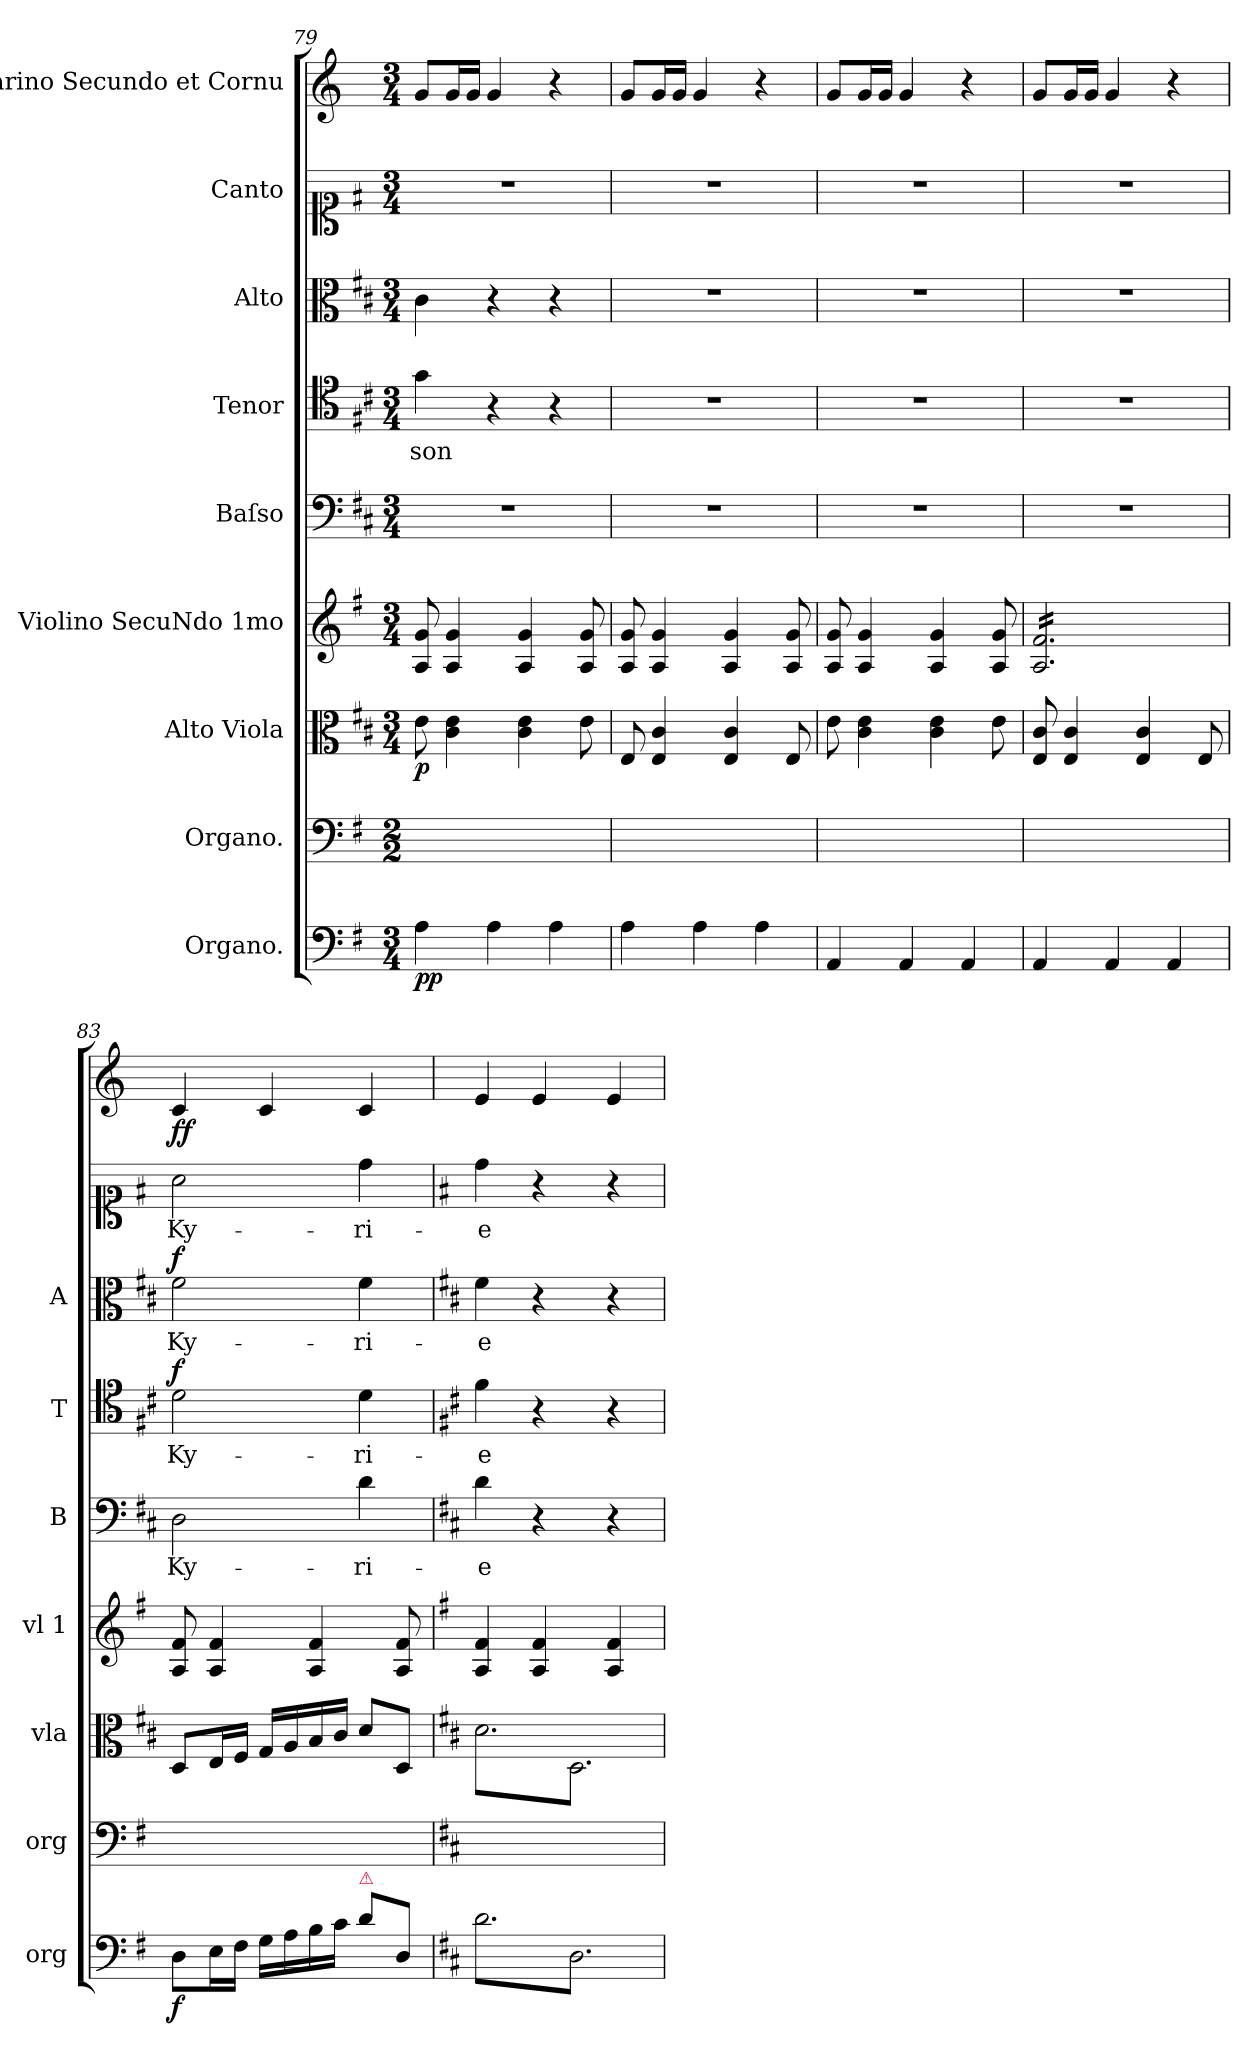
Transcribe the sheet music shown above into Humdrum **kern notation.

**kern	**dynam	**kern	**kern	**dynam	**kern	**kern	**text	**kern	**text	**dynam	**kern	**text	**dynam	**kern	**text	**dynam	**kern	**dynam
*part9	*part9	*part8	*part7	*part7	*part6	*part5	*part5	*part4	*part4	*part4	*part3	*part3	*part3	*part2	*part2	*part2	*part1	*part1
*staff9	*staff9	*staff8	*staff7	*staff7	*staff6	*staff5	*staff5	*staff4	*staff4	*staff4	*staff3	*staff3	*staff3	*staff2	*staff2	*staff2	*staff1	*staff1
*I"Organo.	*	*I"Organo.	*I"Alto Viola	*	*I"Violino SecuNdo 1mo	*I"Baſso	*	*I"Tenor	*	*	*I"Alto	*	*	*I"Canto	*	*	*I"Clarino Secundo et Cornu	*
*I'org	*	*I'org	*I'vla	*	*I'vl 1	*I'B	*	*I'T	*	*	*I'A	*	*	*	*	*	*	*
*clefF4	*	*clefF4	*clefC3	*	*clefG2	*clefF4	*	*clefC4	*	*	*clefC3	*	*	*clefC1	*	*	*clefG2	*
*	*	*	*	*	*	*	*	*	*	*	*	*	*	*	*	*	*ITrd6c10	*
*k[f#]	*	*k[f#]	*k[f#c#]	*	*k[f#]	*k[f#c#]	*	*k[f#c#]	*	*	*k[f#c#]	*	*	*k[f#]	*	*	*k[f#c#]	*
*M3/4	*	*M2/2	*M3/4	*	*M3/4	*M3/4	*	*M3/4	*	*	*M3/4	*	*	*M3/4	*	*	*M3/4	*
=79	=79	=79	=79	=79	=79	=79	=79	=79	=79	=79	=79	=79	=79	=79	=79	=79	=79	=79
!	!LO:DY:b	!	!	!LO:DY:b	!	!	!	!	!	!	!	!	!	!	!	!	!	!LO:DY:b
4A\	pp.	2.ryy	8e\	p	8A/ 8g/	2.r	.	4g\	-son	.	4c#\	.	.	2.r	.	.	8A/L	po.
.	.	.	4c#\ 4e\	.	4A/ 4g/	.	.	.	.	.	.	.	.	.	.	.	16A/L	.
.	.	.	.	.	.	.	.	.	.	.	.	.	.	.	.	.	16A/JJ	.
4A\	.	.	.	.	.	.	.	4r	.	.	4r	.	.	.	.	.	4A/	.
.	.	.	4c#\ 4e\	.	4A/ 4g/	.	.	.	.	.	.	.	.	.	.	.	.	.
4A\	.	.	.	.	.	.	.	4r	.	.	4r	.	.	.	.	.	4r	.
.	.	.	8e\	.	8A/ 8g/	.	.	.	.	.	.	.	.	.	.	.	.	.
=80	=80	=80	=80	=80	=80	=80	=80	=80	=80	=80	=80	=80	=80	=80	=80	=80	=80	=80
4A\	.	2.ryy	8E/	.	8A/ 8g/	2.r	.	2.r	.	.	2.r	.	.	2.r	.	.	8A/L	.
.	.	.	4E/ 4c#/	.	4A/ 4g/	.	.	.	.	.	.	.	.	.	.	.	16A/L	.
.	.	.	.	.	.	.	.	.	.	.	.	.	.	.	.	.	16A/JJ	.
4A\	.	.	.	.	.	.	.	.	.	.	.	.	.	.	.	.	4A/	.
.	.	.	4E/ 4c#/	.	4A/ 4g/	.	.	.	.	.	.	.	.	.	.	.	.	.
4A\	.	.	.	.	.	.	.	.	.	.	.	.	.	.	.	.	4r	.
.	.	.	8E/	.	8A/ 8g/	.	.	.	.	.	.	.	.	.	.	.	.	.
=81	=81	=81	=81	=81	=81	=81	=81	=81	=81	=81	=81	=81	=81	=81	=81	=81	=81	=81
4AA/	.	2.ryy	8e\	.	8A/ 8g/	2.r	.	2.r	.	.	2.r	.	.	2.r	.	.	8A/L	.
.	.	.	4c#\ 4e\	.	4A/ 4g/	.	.	.	.	.	.	.	.	.	.	.	16A/L	.
.	.	.	.	.	.	.	.	.	.	.	.	.	.	.	.	.	16A/JJ	.
4AA/	.	.	.	.	.	.	.	.	.	.	.	.	.	.	.	.	4A/	.
.	.	.	4c#\ 4e\	.	4A/ 4g/	.	.	.	.	.	.	.	.	.	.	.	.	.
4AA/	.	.	.	.	.	.	.	.	.	.	.	.	.	.	.	.	4r	.
.	.	.	8e\	.	8A/ 8g/	.	.	.	.	.	.	.	.	.	.	.	.	.
=82	=82	=82	=82	=82	=82	=82	=82	=82	=82	=82	=82	=82	=82	=82	=82	=82	=82	=82
*	*	*	*	*	*tremolo	*	*	*	*	*	*	*	*	*	*	*	*	*
4AA/	.	2.ryy	8E/ 8c#/	.	16A/ 16f#/LL	2.r	.	2.r	.	.	2.r	.	.	2.r	.	.	8A/L	.
.	.	.	.	.	16A/ 16f#/	.	.	.	.	.	.	.	.	.	.	.	.	.
.	.	.	4E/ 4c#/	.	16A/ 16f#/	.	.	.	.	.	.	.	.	.	.	.	16A/L	.
.	.	.	.	.	16A/ 16f#/	.	.	.	.	.	.	.	.	.	.	.	16A/JJ	.
4AA/	.	.	.	.	16A/ 16f#/	.	.	.	.	.	.	.	.	.	.	.	4A/	.
.	.	.	.	.	16A/ 16f#/	.	.	.	.	.	.	.	.	.	.	.	.	.
.	.	.	4E/ 4c#/	.	16A/ 16f#/	.	.	.	.	.	.	.	.	.	.	.	.	.
.	.	.	.	.	16A/ 16f#/	.	.	.	.	.	.	.	.	.	.	.	.	.
4AA/	.	.	.	.	16A/ 16f#/	.	.	.	.	.	.	.	.	.	.	.	4r	.
.	.	.	.	.	16A/ 16f#/	.	.	.	.	.	.	.	.	.	.	.	.	.
.	.	.	8E/	.	16A/ 16f#/	.	.	.	.	.	.	.	.	.	.	.	.	.
.	.	.	.	.	16A/ 16f#/JJ	.	.	.	.	.	.	.	.	.	.	.	.	.
*	*	*	*	*	*Xtremolo	*	*	*	*	*	*	*	*	*	*	*	*	*
=83	=83	=83	=83	=83	=83	=83	=83	=83	=83	=83	=83	=83	=83	=83	=83	=83	=83	=83
!	!LO:DY:b	!	!	!LO:DY:b	!	!	!	!	!	!LO:DY:a	!	!	!LO:DY:a	!	!	!LO:DY:a	!	!LO:DY:b
8D\L	f	2.ryy	8D/L	fo	8A/ 8f#/	2D\	Ky-	2d\	Ky-	f	2f#\	Ky-	f	2a\	Ky-	for.	4D/	ff.
16E\L	.	.	16E/L	.	4A/ 4f#/	.	.	.	.	.	.	.	.	.	.	.	.	.
16F#\JJ	.	.	16F#/JJ	.	.	.	.	.	.	.	.	.	.	.	.	.	.	.
16G\LL	.	.	16G/LL	.	.	.	.	.	.	.	.	.	.	.	.	.	4D/	.
16A\	.	.	16A/	.	.	.	.	.	.	.	.	.	.	.	.	.	.	.
16B\	.	.	16B/	.	4A/ 4f#/	.	.	.	.	.	.	.	.	.	.	.	.	.
16c\JJ	.	.	16c#/JJ	.	.	.	.	.	.	.	.	.	.	.	.	.	.	.
!LO:TX:a:color=crimson:t=⚠	!	!	!	!	!	!	!	!	!	!	!	!	!	!	!	!	!	!
8d\L	.	.	8d/L	.	.	4d\	-ri-	4d\	-ri-	.	4f#\	-ri-	.	4dd\	-ri-	.	4D/	.
8D/J	.	.	8D/J	.	8A/ 8f#/	.	.	.	.	.	.	.	.	.	.	.	.	.
=84	=84	=84	=84	=84	=84	=84	=84	=84	=84	=84	=84	=84	=84	=84	=84	=84	=84	=84
*k[f#c#]	*	*k[f#c#]	*	*	*	*	*	*	*	*	*	*	*	*	*	*	*	*
!	!	!	!LO:TX:a:color=crimson:t=⚠	!	!	!	!	!	!	!	!	!	!	!	!	!	!	!
!LO:TX:a:color=crimson:t=⚠	!	!	!	!	!	!	!	!	!	!	!	!	!	!	!	!	!	!
!LO:TX:a:color=crimson:t=⚠	!	!	!	!	!	!	!	!	!	!	!	!	!	!	!	!	!	!
*tremolo	*	*	*	*	*	*	*	*	*	*	*	*	*	*	*	*	*	*
*	*	*	*tremolo	*	*	*	*	*	*	*	*	*	*	*	*	*	*	*
8d\L	.	2.ryy	8d\L	.	4A/ 4f#/	4d\	-e	4f#\	-e	.	4f#\	-e	.	4dd\	-e	.	4F#/	.
8D\	.	.	8D\	.	.	.	.	.	.	.	.	.	.	.	.	.	.	.
8d\	.	.	8d\	.	4A/ 4f#/	4r	.	4r	.	.	4r	.	.	4r	.	.	4F#/	.
8D\	.	.	8D\	.	.	.	.	.	.	.	.	.	.	.	.	.	.	.
8d\	.	.	8d\	.	4A/ 4f#/	4r	.	4r	.	.	4r	.	.	4r	.	.	4F#/	.
8D\J	.	.	8D\J	.	.	.	.	.	.	.	.	.	.	.	.	.	.	.
*	*	*	*Xtremolo	*	*	*	*	*	*	*	*	*	*	*	*	*	*	*
*Xtremolo	*	*	*	*	*	*	*	*	*	*	*	*	*	*	*	*	*	*
.	.	.	.	.	.	.	.	.	.	.	.	.	.	.	.	.	.	.
.	.	.	.	.	.	.	.	.	.	.	.	.	.	.	.	.	.	.
.	.	.	.	.	.	.	.	.	.	.	.	.	.	.	.	.	.	.
=	=	=	=	=	=	=	=	=	=	=	=	=	=	=	=	=	=	=
*-	*-	*-	*-	*-	*-	*-	*-	*-	*-	*-	*-	*-	*-	*-	*-	*-	*-	*-
